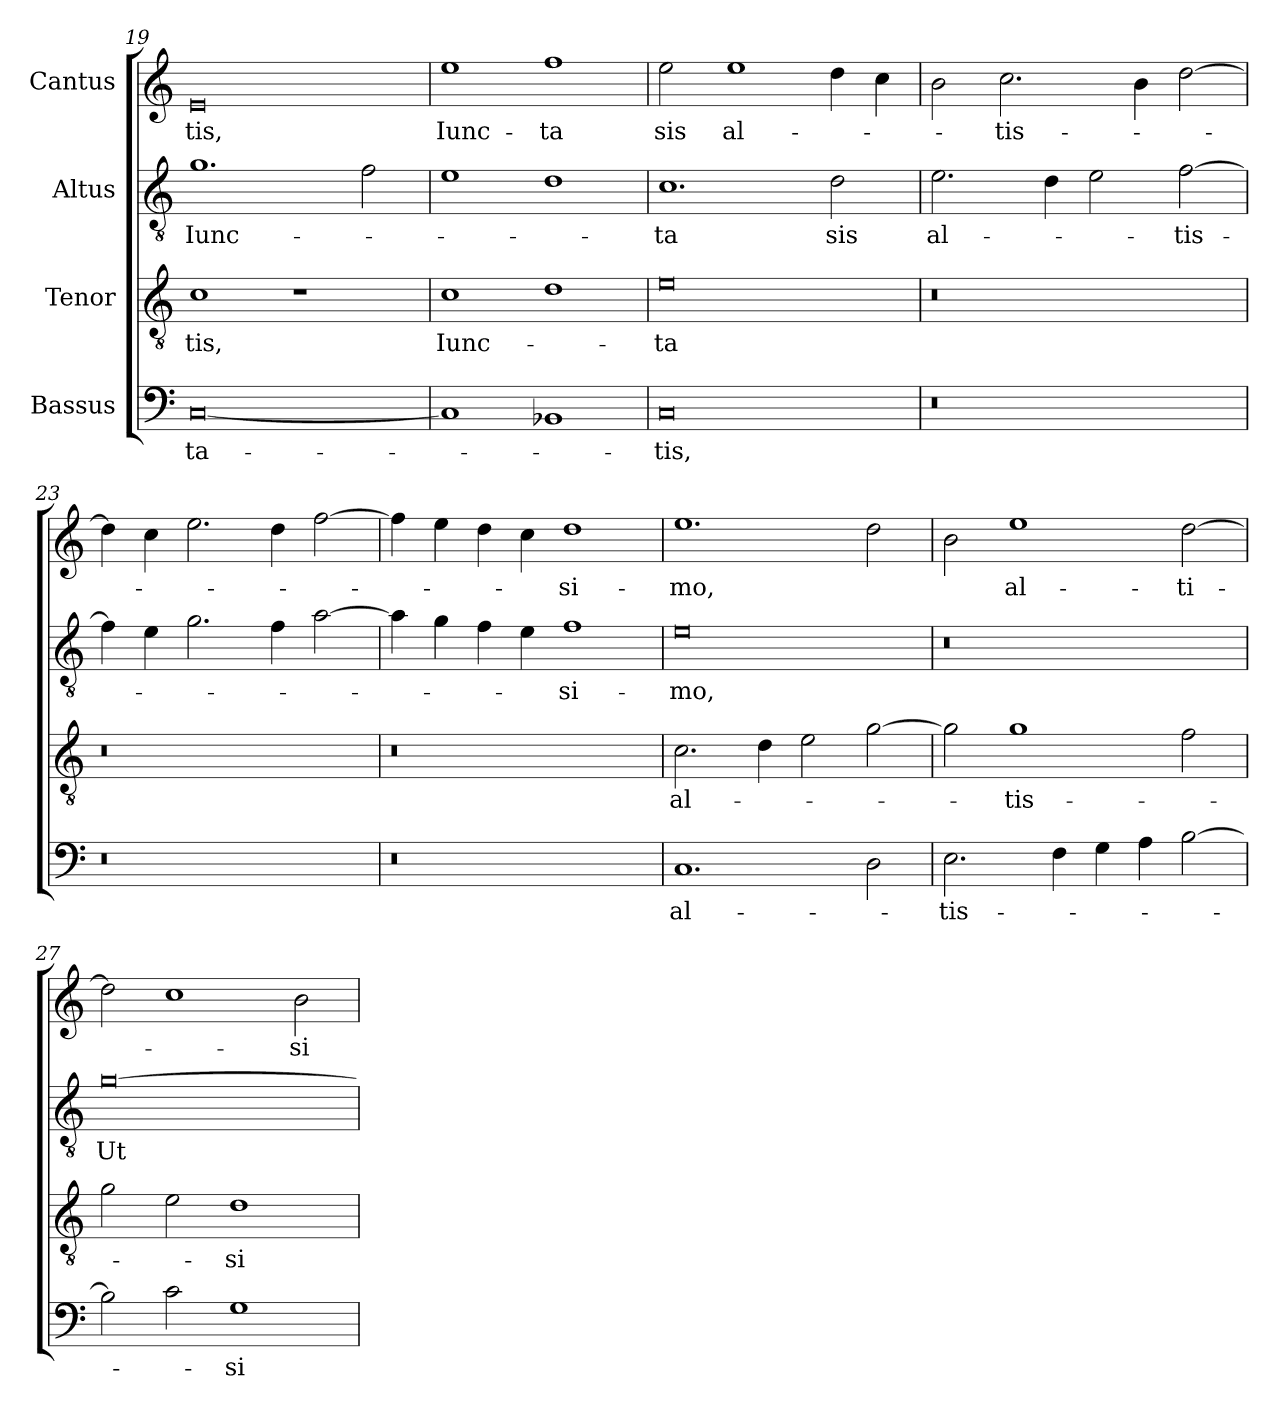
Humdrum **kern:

**kern	**text	**kern	**text	**kern	**text	**kern	**text
*part4	*part4	*part3	*part3	*part2	*part2	*part1	*part1
*staff4	*staff4	*staff3	*staff3	*staff2	*staff2	*staff1	*staff1
*I"Bassus	*	*I"Tenor	*	*I"Altus	*	*I"Cantus	*
*clefF4	*	*clefGv2	*	*clefGv2	*	*clefG2	*
*k[]	*	*k[]	*	*k[]	*	*k[]	*
*C:	*	*C:	*	*C:	*	*C:	*
=19	=19	=19	=19	=19	=19	=19	=19
!	!LO:LY:i	!	!LO:LY:i	!	!LO:LY:i	!	!
[0C/	-ta-	1c\	-tis,	1.g\	Iunc-	0e/	-tis,
.	.	1r	.	.	.	.	.
.	.	.	.	2f\	.	.	.
!!LO:PB:g=z
=20	=20	=20	=20	=20	=20	=20	=20
!	!	!	!LO:LY:i	!	!	!	!
1C/]	.	1c\	Iunc-	1e\	.	1ee\	Iunc-
1BB-X/	.	1d\	.	1d\	.	1ff\	-ta
=21	=21	=21	=21	=21	=21	=21	=21
!	!LO:LY:i	!	!LO:LY:i	!	!LO:LY:i	!	!
0C/	-tis,	0e\	-ta	1.c\	-ta	2ee\	sis
.	.	.	.	.	.	1ee\	al-
!	!	!	!	!	!LO:LY:i	!	!
.	.	.	.	2d\	sis	4dd\	.
.	.	.	.	.	.	4cc\	.
=22	=22	=22	=22	=22	=22	=22	=22
!	!	!	!	!	!LO:LY:i	!	!
0r	.	0r	.	2.e\	al-	2b\	.
.	.	.	.	.	.	2.cc\	-tis-
.	.	.	.	4d\	.	.	.
.	.	.	.	2e\	.	.	.
.	.	.	.	.	.	4b\	.
!	!	!	!	!	!LO:LY:i	!	!
.	.	.	.	[2f\	-tis-	[2dd\	.
=23	=23	=23	=23	=23	=23	=23	=23
0r	.	0r	.	4f\]	.	4dd\]	.
.	.	.	.	4e\	.	4cc\	.
.	.	.	.	2.g\	.	2.ee\	.
.	.	.	.	4f\	.	4dd\	.
.	.	.	.	[2a\	.	[2ff\	.
=24	=24	=24	=24	=24	=24	=24	=24
0r	.	0r	.	4a\]	.	4ff\]	.
.	.	.	.	4g\	.	4ee\	.
.	.	.	.	4f\	.	4dd\	.
.	.	.	.	4e\	.	4cc\	.
!	!	!	!	!	!LO:LY:i	!	!
.	.	.	.	1f\	-si-	1dd\	-si-
=25	=25	=25	=25	=25	=25	=25	=25
!	!LO:LY:i	!	!LO:LY:i	!	!LO:LY:i	!	!
1.C/	al-	2.c\	al-	0e\	-mo,	1.ee\	-mo,
.	.	4d\	.	.	.	.	.
.	.	2e\	.	.	.	.	.
2D\	.	[2g\	.	.	.	2dd\	.
!!LO:LB:g=z
=26	=26	=26	=26	=26	=26	=26	=26
!	!LO:LY:i	!	!	!	!	!	!
2.E\	-tis-	2g\]	.	0r	.	2b\	.
!	!	!	!LO:LY:i	!	!	!	!LO:LY:i
.	.	1g\	-tis-	.	.	1ee\	al-
4F\	.	.	.	.	.	.	.
4G\	.	.	.	.	.	.	.
4A\	.	.	.	.	.	.	.
!	!	!	!	!	!	!	!LO:LY:i
[2B\	.	2f\	.	.	.	[2dd\	-ti-
=27	=27	=27	=27	=27	=27	=27	=27
!	!	!	!	!	!LO:LY:i	!	!
2B\]	.	2g\	.	[0g\	Ut	2dd\]	.
2c\	.	2e\	.	.	.	1cc\	.
!	!LO:LY:i	!	!LO:LY:i	!	!	!	!
1G\	-si-	1d\	-si-	.	.	.	.
!	!	!	!	!	!	!	!LO:LY:i
.	.	.	.	.	.	2b\	-si-
=	=	=	=	=	=	=	=
*-	*-	*-	*-	*-	*-	*-	*-
